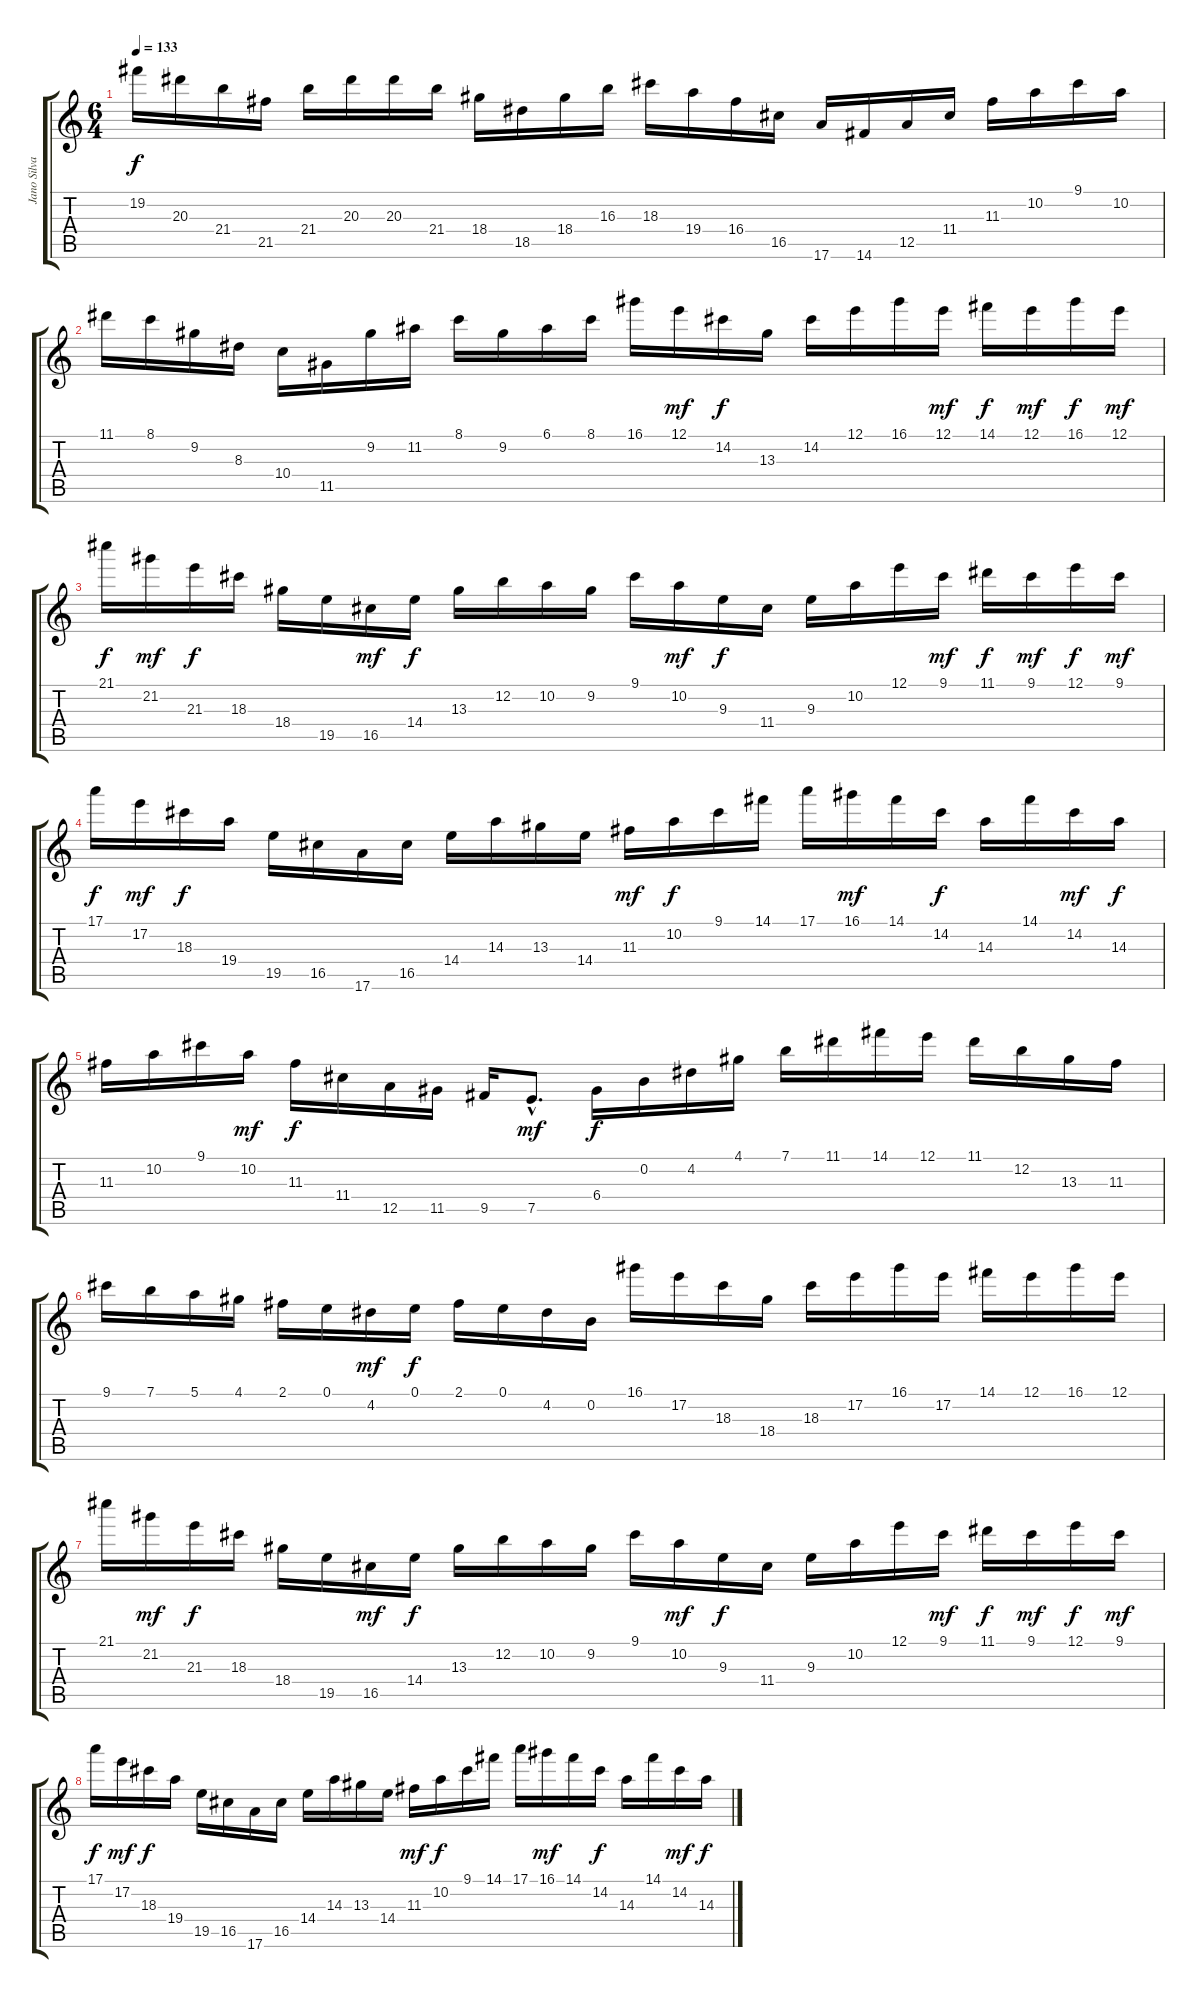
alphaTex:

\track ("Jano Silva" "Jano Silva") {instrument distortionguitar}
\staff {score tabs}
\tuning (E4 B3 G3 D3 A2 E2) {hide}
\ts (6 4)
\tempo 133
\clef g2
\ks c
19.2.16{dy f} 20.3.16 21.4.16 21.5.16 21.4.16 20.3.16 20.3.16 21.4.16 18.4.16 18.5.16 18.4.16 16.3.16 18.3.16 19.4.16 16.4.16 16.5.16 17.6.16 14.6.16 12.5.16 11.4.16 11.3.16 10.2.16 9.1.16 10.2.16 |
11.1.16 8.1.16 9.2.16 8.3.16 10.4.16 11.5.16 9.2.16 11.2.16 8.1.16 9.2.16 6.1.16 8.1.16 16.1.16 12.1.16{dy mf} 14.2.16{dy f} 13.3.16 14.2.16 12.1.16 16.1.16 12.1.16{dy mf} 14.1.16{dy f} 12.1.16{dy mf} 16.1.16{dy f} 12.1.16{dy mf} |
21.1.16{dy f} 21.2.16{dy mf} 21.3.16{dy f} 18.3.16 18.4.16 19.5.16 16.5.16{dy mf} 14.4.16{dy f} 13.3.16 12.2.16 10.2.16 9.2.16 9.1.16 10.2.16{dy mf} 9.3.16{dy f} 11.4.16 9.3.16 10.2.16 12.1.16 9.1.16{dy mf} 11.1.16{dy f} 9.1.16{dy mf} 12.1.16{dy f} 9.1.16{dy mf} |
17.1.16{dy f} 17.2.16{dy mf} 18.3.16{dy f} 19.4.16 19.5.16 16.5.16 17.6.16 16.5.16 14.4.16 14.3.16 13.3.16 14.4.16 11.3.16{dy mf} 10.2.16{dy f} 9.1.16 14.1.16 17.1.16 16.1.16{dy mf} 14.1.16 14.2.16{dy f} 14.3.16 14.1.16 14.2.16{dy mf} 14.3.16{dy f} |
11.3.16 10.2.16 9.1.16 10.2.16{dy mf} 11.3.16{dy f} 11.4.16 12.5.16 11.5.16 9.5.16 7.5{hac}.8{d dy mf} 6.4.16{dy f} 0.2.16 4.2.16 4.1.16 7.1.16 11.1.16 14.1.16 12.1.16 11.1.16 12.2.16 13.3.16 11.3.16 |
9.1.16 7.1.16 5.1.16 4.1.16 2.1.16 0.1.16 4.2.16{dy mf} 0.1.16{dy f} 2.1.16 0.1.16 4.2.16 0.2.16 16.1.16 17.2.16 18.3.16 18.4.16 18.3.16 17.2.16 16.1.16 17.2.16 14.1.16 12.1.16 16.1.16 12.1.16 |
21.1.16 21.2.16{dy mf} 21.3.16{dy f} 18.3.16 18.4.16 19.5.16 16.5.16{dy mf} 14.4.16{dy f} 13.3.16 12.2.16 10.2.16 9.2.16 9.1.16 10.2.16{dy mf} 9.3.16{dy f} 11.4.16 9.3.16 10.2.16 12.1.16 9.1.16{dy mf} 11.1.16{dy f} 9.1.16{dy mf} 12.1.16{dy f} 9.1.16{dy mf} |
17.1.16{dy f} 17.2.16{dy mf} 18.3.16{dy f} 19.4.16 19.5.16 16.5.16 17.6.16 16.5.16 14.4.16 14.3.16 13.3.16 14.4.16 11.3.16{dy mf} 10.2.16{dy f} 9.1.16 14.1.16 17.1.16 16.1.16{dy mf} 14.1.16 14.2.16{dy f} 14.3.16 14.1.16 14.2.16{dy mf} 14.3.16{dy f}
